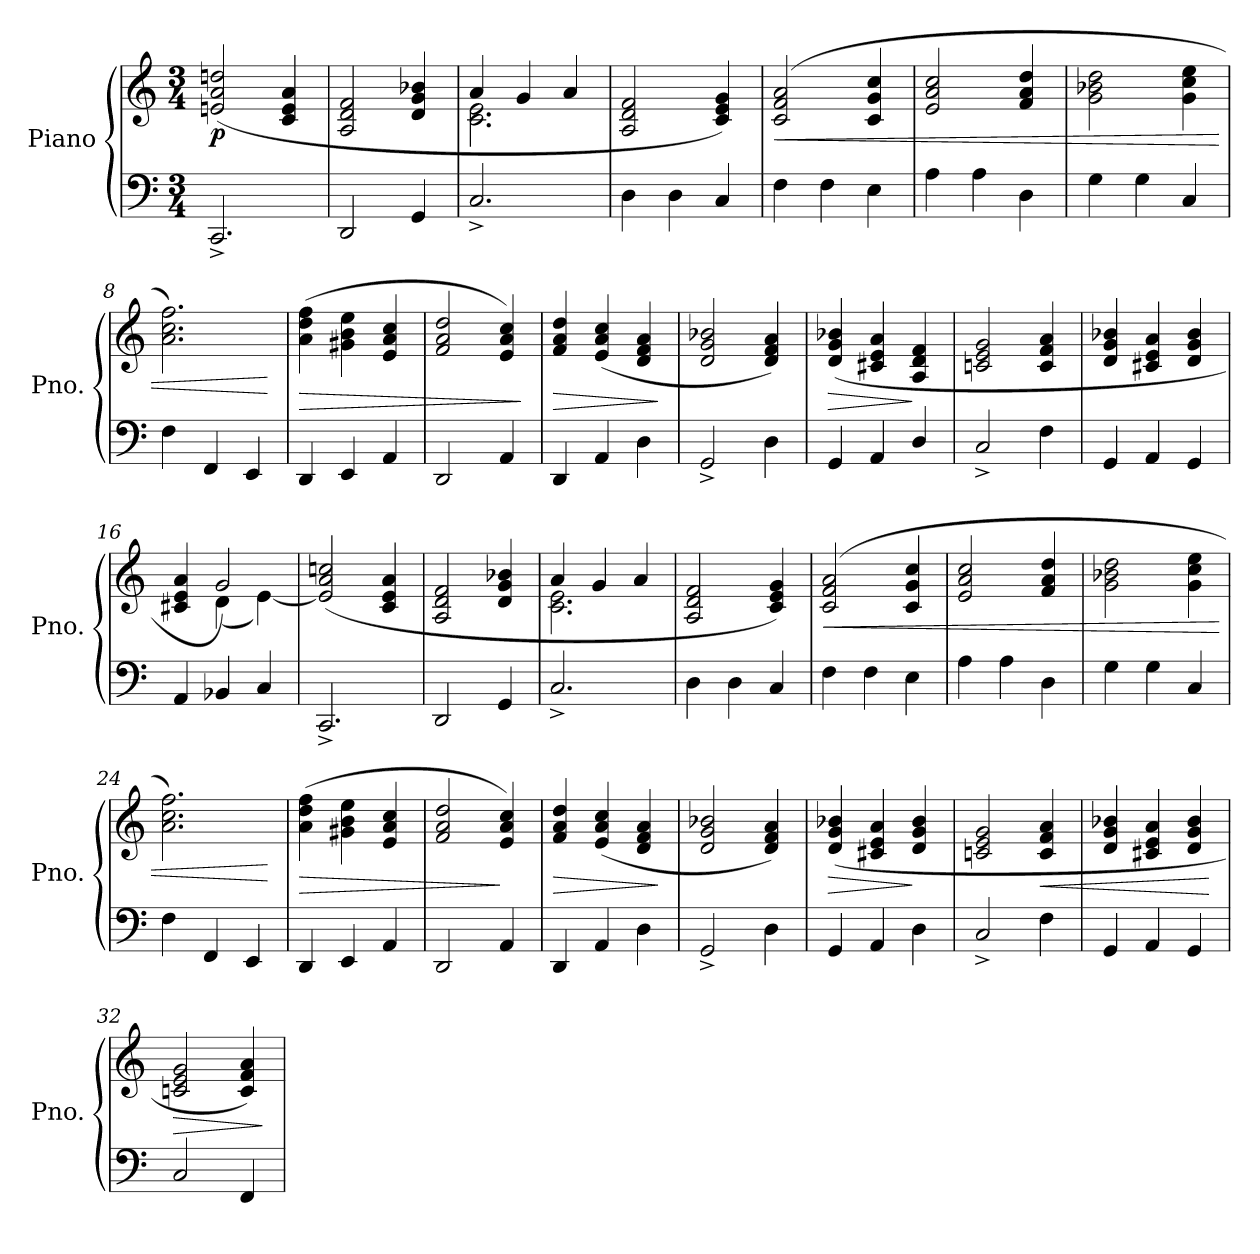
**kern	**kern	**dynam
*part1	*part1	*part1
*staff2	*staff1	*staff1/2
*I"Piano	*	*
*I'Pno.	*	*
*clefF4	*clefG2	*
*k[]	*k[]	*
*M3/4	*M3/4	*
=1	=1	=1
!	!	!LO:DY:b
2.CC^/	(>2en/ 2a/ 2ddn/	p
.	4c/ 4e/ 4a/	.
=2	=2	=2
2DD/	2A/ 2d/ 2f/	.
4GG/	4d/ 4g/ 4b-X/	.
=3	=3	=3
*	*^	*
2.C^/	4a/	2.c\ 2.e\	.
.	4g/	.	.
.	4a/	.	.
*	*v	*v	*
=4	=4	=4
4D\	2A/ 2d/ 2f/	.
4D\	.	.
4C/	4c/ 4e/ 4g/)	.
=5	=5	=5
!	!	!LO:HP:b
4F\	(>2c/ 2f/ 2a/	<
4F\	.	.
4E\	4c/ 4g/ 4cc/	.
=6	=6	=6
4A\	2e/ 2a/ 2cc/	.
4A\	.	.
4D\	4f/ 4a/ 4dd/	.
=7	=7	=7
4G\	2g\ 2b-X\ 2dd\	.
4G\	.	.
4C/	4g\ 4cc\ 4ee\	.
=8	=8	=8
4F\	2.a\ 2.cc\ 2.ff\)	.
4FF/	.	.
4EE/	.	.
.	.	[
=9	=9	=9
!	!	!LO:HP:b
4DD/	(>4a\ 4dd\ 4ff\	>
4EE/	4g#X\ 4b\ 4ee\	.
4AA/	4e/ 4a/ 4cc/	.
=10	=10	=10
2DD/	2f/ 2a/ 2dd/	.
4AA/	4e/ 4a/ 4cc/)	.
.	.	]
=11	=11	=11
!	!	!LO:HP:b
4DD/	4f/ 4a/ 4dd/	>
4AA/	(>4e/ 4a/ 4cc/	.
4D\	4d/ 4f/ 4a/	.
.	.	]
=12	=12	=12
2GG^/	2d/ 2g/ 2b-X/	.
4D\	4d/ 4f/ 4a/)	.
!!LO:LB:g=z
=13	=13	=13
!	!	!LO:HP:b
4GG/	(>4d/ 4g/ 4b-X/	>
4AA/	4c#X/ 4e/ 4a/	.
4D/	4A/ 4d/ 4f/	]
=14	=14	=14
2C^/	2cn/ 2e/ 2g/	.
4F\	4c/ 4f/ 4a/	.
=15	=15	=15
4GG/	4d/ 4g/ 4b-X/	.
4AA/	4c#X/ 4e/ 4a/	.
4GG/	4d/ 4g/ 4b-/	.
=16	=16	=16
*	*^	*
4AA/	4c#X/ 4e/ 4a/	4ryy	.
4BB-X/	2g/)	(<4d\	.
4C/	.	[4e\)	.
*	*v	*v	*
=17	=17	=17
2.CC^/	(>2en/] 2a/ 2ccn/	.
.	4c/ 4e/ 4a/	.
=18	=18	=18
2DD/	2A/ 2d/ 2f/	.
4GG/	4d/ 4g/ 4b-X/	.
=19	=19	=19
*	*^	*
2.C^/	4a/	2.c\ 2.e\	.
.	4g/	.	.
.	4a/	.	.
*	*v	*v	*
=20	=20	=20
4D\	2A/ 2d/ 2f/	.
4D\	.	.
4C/	4c/ 4e/ 4g/)	.
=21	=21	=21
!	!	!LO:HP:b
4F\	(>2c/ 2f/ 2a/	<
4F\	.	.
4E\	4c/ 4g/ 4cc/	.
=22	=22	=22
4A\	2e/ 2a/ 2cc/	.
4A\	.	.
4D\	4f/ 4a/ 4dd/	.
=23	=23	=23
4G\	2g\ 2b-X\ 2dd\	.
4G\	.	.
4C/	4g\ 4cc\ 4ee\	.
!!LO:LB:g=z
=24	=24	=24
4F\	2.a\ 2.cc\ 2.ff\)	.
4FF/	.	.
4EE/	.	.
.	.	[
=25	=25	=25
!	!	!LO:HP:b
4DD/	(>4a\ 4dd\ 4ff\	>
4EE/	4g#X\ 4b\ 4ee\	.
4AA/	4e/ 4a/ 4cc/	.
=26	=26	=26
2DD/	2f/ 2a/ 2dd/	.
4AA/	4e/ 4a/ 4cc/)	]
=27	=27	=27
!	!	!LO:HP:b
4DD/	4f/ 4a/ 4dd/	>
4AA/	(>4e/ 4a/ 4cc/	.
4D\	4d/ 4f/ 4a/	.
.	.	]
=28	=28	=28
2GG^/	2d/ 2g/ 2b-X/	.
4D\	4d/ 4f/ 4a/)	.
=29	=29	=29
!	!	!LO:HP:b
4GG/	(>4d/ 4g/ 4b-X/	>
4AA/	4c#X/ 4e/ 4a/	.
4D\	4d/ 4g/ 4b-/	]
=30	=30	=30
2C^/	2cn/ 2e/ 2g/	.
!	!	!LO:HP:b
4F\	4c/ 4f/ 4a/	<
=31	=31	=31
4GG/	4d/ 4g/ 4b-X/	.
4AA/	4c#X/ 4e/ 4a/	.
4GG/	4d/ 4g/ 4b-/	.
.	.	[
=32	=32	=32
!	!	!LO:HP:b
2C/	2cn/ 2e/ 2g/	>
4FF/	4c/ 4f/ 4a/)	.
.	.	]
=	=	=
*-	*-	*-
